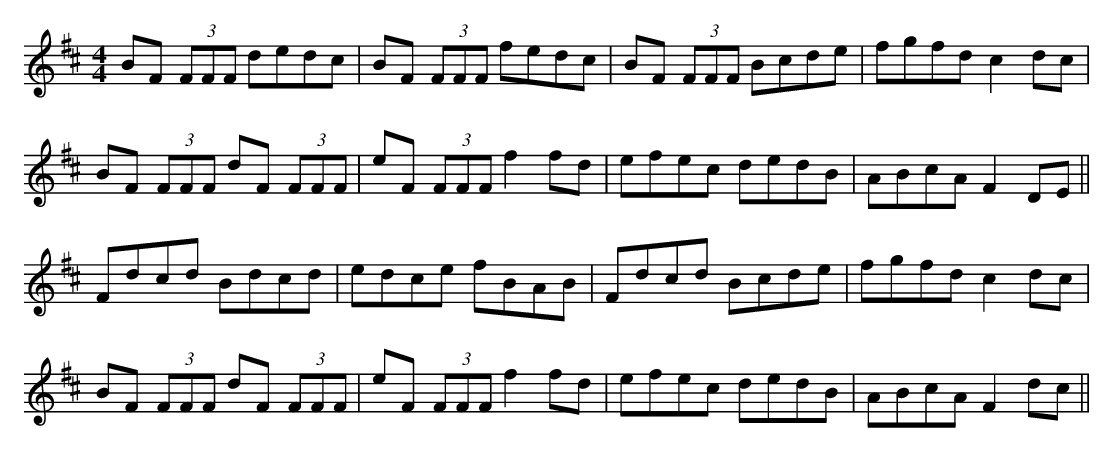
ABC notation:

X:1
M:4/4
K:Bmin
BF (3FFF dedc|BF (3FFF fedc|BF (3FFF Bcde|fgfd c2dc|
BF (3FFF dF (3FFF|eF (3FFF f2fd|efec dedB|ABcA F2DE||
Fdcd Bdcd|edce fBAB|Fdcd Bcde|fgfd c2dc|
BF (3FFF dF (3FFF|eF (3FFF f2fd|efec dedB|ABcA F2dc||
